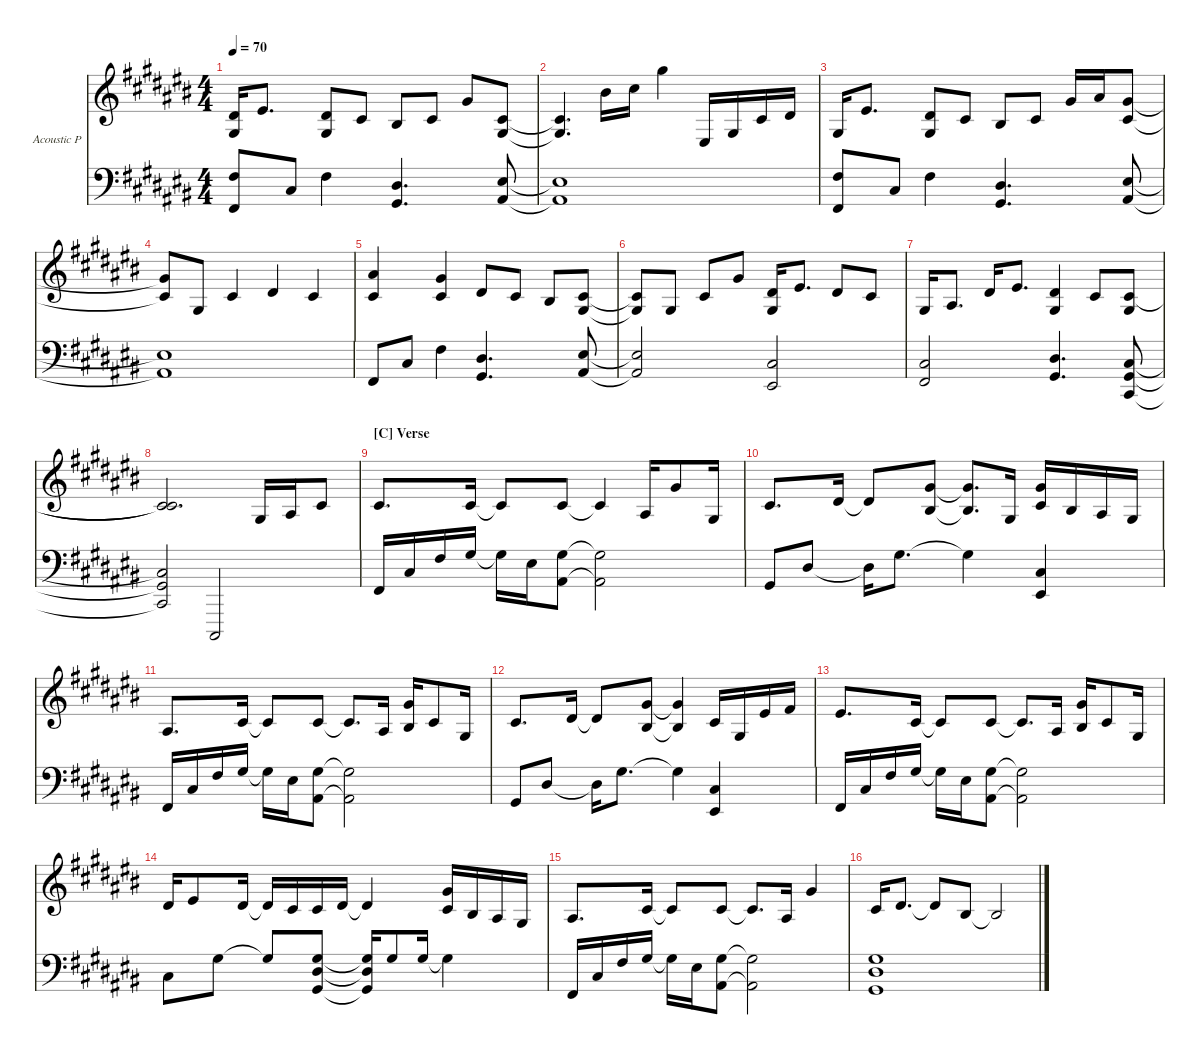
\defaultSystemsLayout 4
\hideDynamics
\bracketExtendMode nobrackets
\firstSystemTrackNameOrientation horizontal
\extendBarLines
\chordDiagramsInScore
\track ("Acoustic Piano" "Acoustic P") {defaultSystemsLayout 4 instrument acousticgrandpiano}
\staff {score}
\tuning (E4 B3 G3 D3 A2 E2)
\ts (4 4)
\tempo 70
\clef g2
\scale
0.25
\ks c#
(1.3{acc #} 4.2{acc #}).16{dy mf beam Up} 1.1{acc #}.8{d beam Up} (4.2{acc #} 1.3{acc #}).8{beam Up} 2.2{acc #}.8{beam Up} 1.2{acc #}.8{beam Up} 2.2{acc #}.8{beam Up} 4.1{acc #}.8{beam Up} (2.2{acc #} 1.3{acc #}).8{beam Up} |
\scale
0.25 (1.3{t acc #} 2.2{t acc #}).4{d beam Up} 8.1{acc #}.16{beam Down} 9.1{acc #}.16{beam Down} 16.1{acc #}.4{beam Down} 3.4{acc #}.16{beam Up} 1.3{acc #}.16{beam Up} 2.2{acc #}.16{beam Up} 4.2{acc #}.16{beam Up} |
\scale
0.25 1.3{acc #}.16{beam Up} 1.1{acc #}.8{d beam Up} (4.2{acc #} 1.3{acc #}).8{beam Up} 2.2{acc #}.8{beam Up} 1.2{acc #}.8{beam Up} 2.2{acc #}.8{beam Up} 4.1{acc #}.16{beam Up} 6.1{acc #}.16{beam Up} (4.1{acc #} 2.2{acc #}).8{beam Up} |
\scale
0.25 (2.2{t acc #} 4.1{t acc #}).8{beam Up} 1.3{acc #}.8{beam Up} 2.2{acc #}.4{beam Up} 4.2{acc #}.4{beam Up} 2.2{acc #}.4{beam Up} |
\scale
0.25 (6.1{acc #} 6.3{acc #}).4{beam Up} (6.3{acc #} 4.1{acc #}).4{beam Up} 4.2{acc #}.8{beam Up} -3.1{acc #}.8{beam Up} -4.1{acc #}.8{beam Up} (-3.1{acc #} 1.3{acc #}).8{beam Up} |
\scale
0.25 (1.3{t acc #} -3.1{t acc #}).8{beam Up} 1.3{acc #}.8{beam Up} 2.2{acc #}.8{beam Up} 4.1{acc #}.8{beam Up} (4.2{acc #} 1.3{acc #}).16{beam Up} 1.1{acc #}.8{d beam Up} -1.1{acc #}.8{beam Up} -3.1{acc #}.8{beam Up} |
\scale
0.25 -8.1{acc #}.16{beam Up} -6.1{acc #}.8{d beam Up} 4.2{acc #}.16{beam Up} 1.1{acc #}.8{d beam Up} (-1.1{acc #} -8.1{acc #}).4{beam Up} -3.1{acc #}.8{beam Up} (-8.1{acc #} -3.1{acc #}).8{beam Up} |
\scale
0.25 (-3.1{t acc #} -3.1{t acc #}).2{d beam Up} 1.3{acc #}.16{beam Up} -6.1{acc #}.16{beam Up} -3.1{acc #}.8{beam Up} |
\section ("C" "Verse")
\scale
0.25 2.2{acc #}.8{d beam Up} 2.2{acc #}.16{beam Up} 2.2{t acc #}.8{beam Up} 2.2{acc #}.8{beam Up} 2.2{t acc #}.4{beam Up} 3.3{acc #}.16{beam Up} 4.1{acc #}.8{beam Up} 1.3{acc #}.16{beam Up} |
\scale
0.25 2.2{acc #}.8{d beam Up} 4.2{acc #}.16{beam Up} 4.2{t acc #}.8{beam Up} (4.1{acc #} 5.3{acc #}).8{beam Up} (4.1{t acc #} 5.3{t acc #}).8{d beam Up} 1.3{acc #}.16{beam Up} (2.2{acc #} 4.1{acc #}).16{beam Up} 1.2{acc #}.16{beam Up} 3.3{acc #}.16{beam Up} 1.3{acc #}.16{beam Up} |
\scale
0.25 3.3{acc #}.8{d beam Up} 2.2{acc #}.16{beam Up} 2.2{t acc #}.8{beam Up} -3.1{acc #}.8{beam Up} -3.1{t acc #}.8{d beam Up} 3.3{acc #}.16{beam Up} (1.2{acc #} 4.1{acc #}).16{beam Up} 2.2{acc #}.8{beam Up} 1.3{acc #}.16{beam Up} |
\scale
0.25 2.2{acc #}.8{d beam Up} 4.2{acc #}.16{beam Up} 4.2{t acc #}.8{beam Up} (1.2{acc #} 4.1{acc #}).8{beam Up} (1.2{t acc #} 4.1{t acc #}).4{beam Up} 2.2{acc #}.16{beam Up} 1.3{acc #}.16{beam Up} 1.1{acc #}.16{beam Up} 2.1{acc #}.16{beam Up} |
\scale
0.25 1.1{acc #}.8{d beam Up} 2.2{acc #}.16{beam Up} 2.2{t acc #}.8{beam Up} -3.1{acc #}.8{beam Up} -3.1{t acc #}.8{d beam Up} 3.3{acc #}.16{beam Up} (1.2{acc #} 4.1{acc #}).16{beam Up} 2.2{acc #}.8{beam Up} 1.3{acc #}.16{beam Up} |
\scale
0.25 4.2{acc #}.16{beam Up} 1.1{acc #}.8{beam Up} 4.2{acc #}.16{beam Up} 4.2{t acc #}.16{beam Up} 2.2{acc #}.16{beam Up} 2.2{acc #}.16{beam Up} 4.2{acc #}.16{beam Up} 4.2{t acc #}.4{beam Up} (2.2{acc #} 4.1{acc #}).16{beam Up} 1.2{acc #}.16{beam Up} 3.3{acc #}.16{beam Up} 1.3{acc #}.16{beam Up} |
\scale
0.25 3.3{acc #}.8{d beam Up} 2.2{acc #}.16{beam Up} 2.2{t acc #}.8{beam Up} 2.2{acc #}.8{beam Up} 2.2{t acc #}.8{d beam Up} 3.3{acc #}.16{beam Up} 4.1{acc #}.4{beam Up} |
\scale
0.25 2.2{acc #}.16{beam Up} 4.2{acc #}.8{d beam Up} 4.2{t acc #}.8{beam Up} 1.2{acc #}.8{beam Up} 1.2{t acc #}.2{beam Up}
\staff {score}
\tuning (G2 D2 A1 E1 B0)
\clef f4
\ottava regular
\simile none
\scale
0.25
\ks c#
(11.1{acc #} 9.3{acc #}).8{dy mf beam Up} 6.1{acc #}.8{beam Up} 11.1{acc #}.4{beam Down} (8.1{acc #} 6.2{acc #}).4{d beam Up} (3.1{acc #} 15.2{acc #}).8{beam Up} |
\scale
0.25 (15.2{t acc #} 3.1{t acc #}).1{beam Up} |
\scale
0.25 (4.2{acc #} 11.1{acc #}).8{beam Up} 6.1{acc #}.8{beam Up} 11.1{acc #}.4{beam Down} (8.1{acc #} 6.2{acc #}).4{d beam Up} (3.1{acc #} 15.2{acc #}).8{beam Up} |
\scale
0.25 (3.1{t acc #} 15.2{t acc #}).1{beam Up} |
\scale
0.25 4.2{acc #}.8{beam Up} 6.1{acc #}.8{beam Up} 11.1{acc #}.4{beam Down} (8.1{acc #} 6.2{acc #}).4{d beam Up} (10.1{acc #} 8.2{acc #}).8{beam Up} |
\scale
0.25 (8.2{t acc #} 10.1{t acc #}).2{beam Up} (6.1{acc #} 8.3{acc #}).2{beam Up} |
\scale
0.25 (4.2{acc #} 6.1{acc #}).2{beam Up} (1.1{acc #} 13.2{acc #}).4{d beam Up} (6.1{acc #} 6.2{acc #} 4.3{acc #}).8{beam Up} |
\scale
0.25 (6.1{t acc #} 6.2{t acc #} 4.3{t acc #}).2{beam Up} 2.5{acc #}.2{beam Up} |
\scale
0.25 4.2{acc #}.16{beam Up} 6.1{acc #}.16{beam Up} 11.1{acc #}.16{beam Up} 13.1{acc #}.16{beam Up} 13.1{t acc #}.16{beam Down} 10.1{acc #}.16{beam Down} (13.1{acc #} 13.3{acc #}).8{beam Down} (13.3{t acc #} 13.1{t acc #}).2{beam Down} |
\scale
0.25 1.1{acc #}.8{beam Up} 8.1{acc #}.8{beam Up} 8.1{t acc #}.16{beam Down} 13.1{acc #}.8{d beam Down} 13.1{t acc #}.4{beam Down} (6.1{acc #} 8.3{acc #}).4{beam Up} |
\scale
0.25 4.2{acc #}.16{beam Up} 6.1{acc #}.16{beam Up} 11.1{acc #}.16{beam Up} 13.1{acc #}.16{beam Up} 13.1{t acc #}.16{beam Down} 10.1{acc #}.16{beam Down} (13.1{acc #} 13.3{acc #}).8{beam Down} (13.1{t acc #} 13.3{t acc #}).2{beam Down} |
\scale
0.25 1.1{acc #}.8{beam Up} 8.1{acc #}.8{beam Up} 8.1{t acc #}.16{beam Down} 13.1{acc #}.8{d beam Down} 13.1{t acc #}.4{beam Down} (6.1{acc #} 8.3{acc #}).4{beam Up} |
\scale
0.25 4.2{acc #}.16{beam Up} 6.1{acc #}.16{beam Up} 11.1{acc #}.16{beam Up} 13.1{acc #}.16{beam Up} 13.1{t acc #}.16{beam Down} 10.1{acc #}.16{beam Down} (13.1{acc #} 13.3{acc #}).8{beam Down} (13.3{t acc #} 13.1{t acc #}).2{beam Down} |
\scale
0.25 6.1{acc #}.8{beam Down} 13.1{acc #}.8{beam Down} 13.1{t acc #}.8{beam Up} (13.1{acc #} 11.3{acc #} 13.2{acc #}).8{beam Up} (13.1{t acc #} 11.3{t acc #} 13.2{t acc #}).16{beam Up} 13.1{acc #}.8{beam Up} 13.1{acc #}.16{beam Up} 13.1{t acc #}.4{beam Down} |
\scale
0.25 4.2{acc #}.16{beam Up} 6.1{acc #}.16{beam Up} 11.1{acc #}.16{beam Up} 13.1{acc #}.16{beam Up} 13.1{t acc #}.16{beam Down} 10.1{acc #}.16{beam Down} (13.1{acc #} 13.3{acc #}).8{beam Down} (13.3{t acc #} 13.1{t acc #}).2{beam Down} |
\scale
0.25 (13.1{acc #} 11.3{acc #} 13.2{acc #}).1{beam Up}
